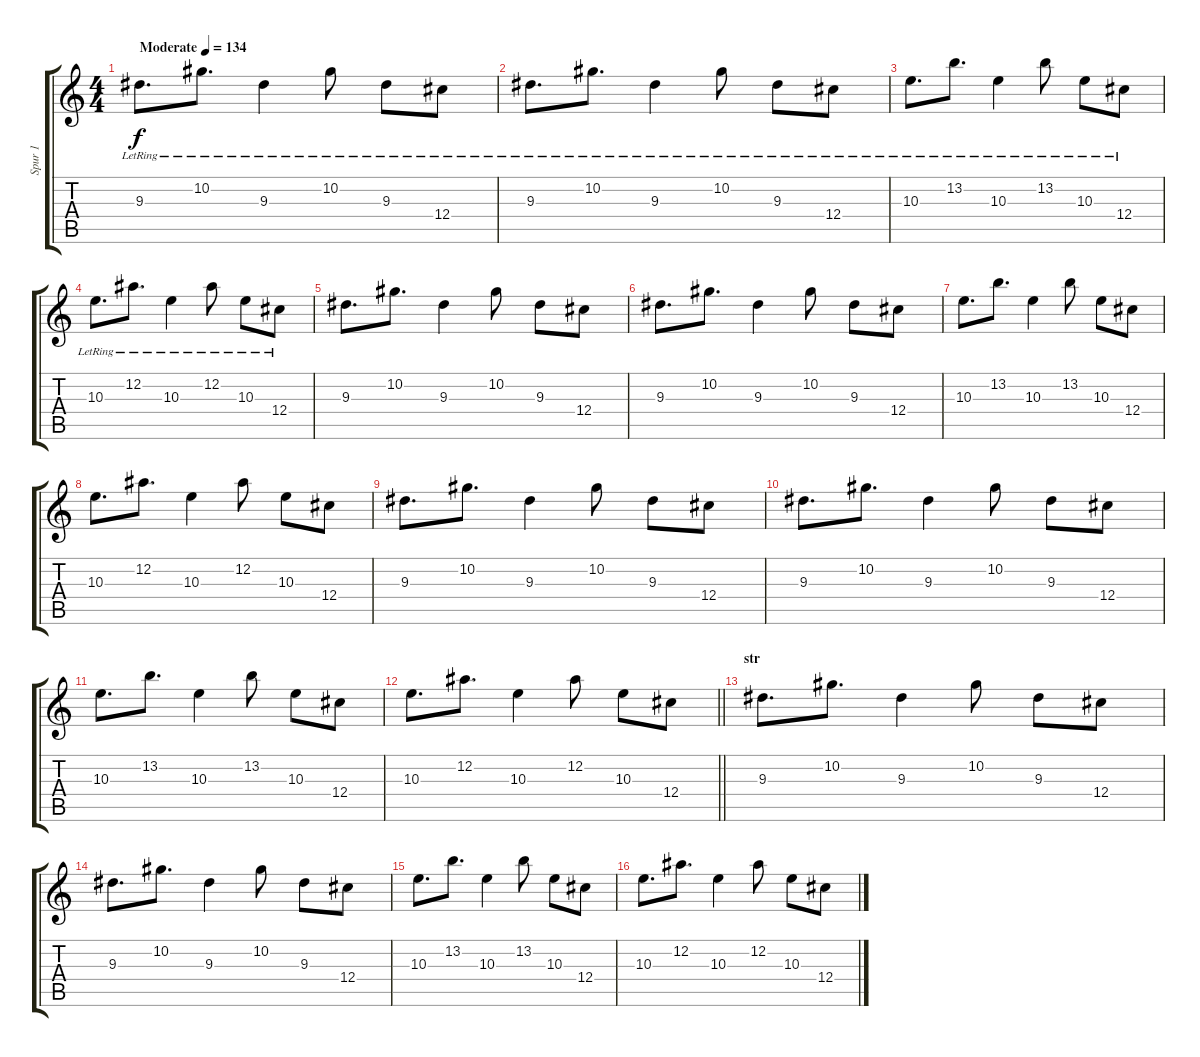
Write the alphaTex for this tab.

\track ("Spur 1" "Spur 1") {instrument overdrivenguitar}
\staff {score tabs}
\tuning (Eb4 Bb3 Gb3 Db3 Ab2 Eb2) {hide}
\ts (4 4)
\tempo (134 "Moderate")
\clef g2
\ks c
9.3{lr}.8{d dy f instrument overdrivenguitar} 10.2{lr}.8{d} 9.3{lr}.4 10.2{lr}.8 9.3{lr}.8 12.4{lr}.8 |
9.3{lr}.8{d} 10.2{lr}.8{d} 9.3{lr}.4 10.2{lr}.8 9.3{lr}.8 12.4{lr}.8 |
10.3{lr}.8{d} 13.2{lr}.8{d} 10.3{lr}.4 13.2{lr}.8 10.3{lr}.8 12.4{lr}.8 |
10.3{lr}.8{d} 12.2{lr}.8{d} 10.3{lr}.4 12.2{lr}.8 10.3{lr}.8 12.4{lr}.8 |
9.3.8{d volume 10} 10.2.8{d} 9.3.4 10.2.8 9.3.8 12.4.8 |
9.3.8{d} 10.2.8{d} 9.3.4 10.2.8 9.3.8 12.4.8 |
10.3.8{d} 13.2.8{d} 10.3.4 13.2.8 10.3.8 12.4.8 |
10.3.8{d} 12.2.8{d} 10.3.4 12.2.8 10.3.8 12.4.8 |
9.3.8{d volume 10} 10.2.8{d} 9.3.4 10.2.8 9.3.8 12.4.8 |
9.3.8{d} 10.2.8{d} 9.3.4 10.2.8 9.3.8 12.4.8 |
10.3.8{d} 13.2.8{d} 10.3.4 13.2.8 10.3.8 12.4.8 |
\barLineRight lightlight
10.3.8{d} 12.2.8{d} 10.3.4 12.2.8 10.3.8 12.4.8 |
\section ("" "str")
9.3.8{d volume 8} 10.2.8{d} 9.3.4 10.2.8 9.3.8 12.4.8 |
9.3.8{d} 10.2.8{d} 9.3.4 10.2.8 9.3.8 12.4.8 |
10.3.8{d} 13.2.8{d} 10.3.4 13.2.8 10.3.8 12.4.8 |
10.3.8{d} 12.2.8{d} 10.3.4 12.2.8 10.3.8 12.4.8
